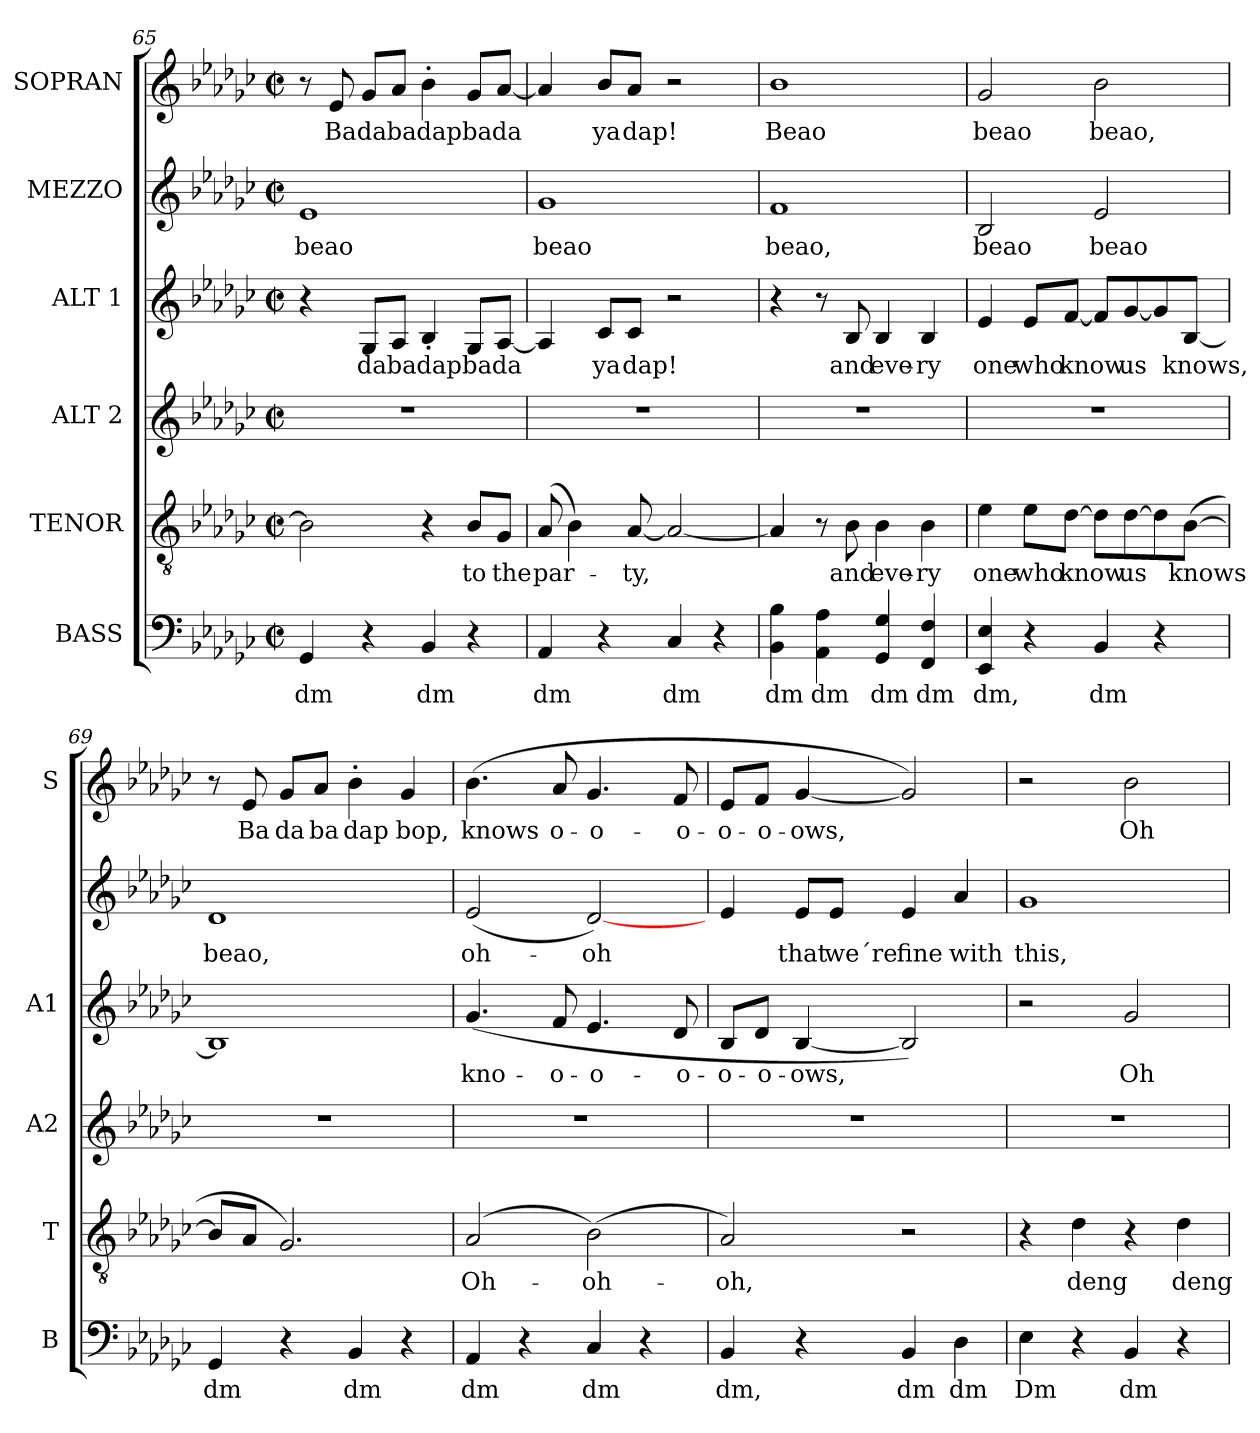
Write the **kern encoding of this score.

**kern	**text	**kern	**text	**kern	**kern	**text	**kern	**text	**kern	**text
*part6	*part6	*part5	*part5	*part4	*part3	*part3	*part2	*part2	*part1	*part1
*staff6	*staff6	*staff5	*staff5	*staff4	*staff3	*staff3	*staff2	*staff2	*staff1	*staff1
*I"BASS	*	*I"TENOR	*	*I"ALT 2	*I"ALT 1	*	*I"MEZZO	*	*I"SOPRAN	*
*I'B	*	*I'T	*	*I'A2	*I'A1	*	*	*	*I'S	*
*clefF4	*	*clefGv2	*	*clefG2	*clefG2	*	*clefG2	*	*clefG2	*
*	*	*ITrd7c12	*	*	*	*	*	*	*	*
*k[b-e-a-d-g-c-]	*	*k[b-e-a-d-g-c-]	*	*k[b-e-a-d-g-c-]	*k[b-e-a-d-g-c-]	*	*k[b-e-a-d-g-c-]	*	*k[b-e-a-d-g-c-]	*
*e-:	*	*e-:	*	*e-:	*e-:	*	*e-:	*	*e-:	*
*M2/2	*	*M2/2	*	*M2/2	*M2/2	*	*M2/2	*	*M2/2	*
*met(c|)	*	*met(c|)	*	*met(c|)	*met(c|)	*	*met(c|)	*	*met(c|)	*
=65	=65	=65	=65	=65	=65	=65	=65	=65	=65	=65
!	!LO:LY:b:color=#000000	!	!	!	!	!	!	!	!	!
!	!	!	!	!	!	!	!	!LO:LY:b:color=#000000	!	!
4GG-i/	dm	2BB-i\]	.	1r	4r	.	1e-i	beao	8r	.
!	!	!	!	!	!	!	!	!	!	!LO:LY:b:color=#000000
.	.	.	.	.	.	.	.	.	8e-i/	Ba
!	!	!	!	!	!	!LO:LY:b:color=#000000	!	!	!	!
!	!	!	!	!	!	!	!	!	!	!LO:LY:b:color=#000000
4r	.	.	.	.	8G-i/L	da	.	.	8g-i/L	da
!	!	!	!	!	!	!LO:LY:b:color=#000000	!	!	!	!
!	!	!	!	!	!	!	!	!	!	!LO:LY:b:color=#000000
.	.	.	.	.	8A-i/J	ba	.	.	8a-i/J	ba
!	!LO:LY:b:color=#000000	!	!	!	!	!	!	!	!	!
!	!	!	!	!	!	!LO:LY:b:color=#000000	!	!	!	!
!	!	!	!	!	!	!	!	!	!	!LO:LY:b:color=#000000
4BB-i/	dm	4r	.	.	4B-'i/	dap	.	.	4b-'i\	dap
!	!	!	!LO:LY:b:color=#000000	!	!	!	!	!	!	!
!	!	!	!	!	!	!LO:LY:b:color=#000000	!	!	!	!
!	!	!	!	!	!	!	!	!	!	!LO:LY:b:color=#000000
4r	.	8BB-i/L	to	.	8G-i/L	ba	.	.	8g-i/L	ba
!	!	!	!LO:LY:b:color=#000000	!	!	!	!	!	!	!
!	!	!	!	!	!	!LO:LY:b:color=#000000	!	!	!	!
!	!	!	!	!	!	!	!	!	!	!LO:LY:b:color=#000000
.	.	8GG-i/J	the	.	[<8A-i/J	da	.	.	[<8a-i/J	da
!!LO:LB:g=z
=66	=66	=66	=66	=66	=66	=66	=66	=66	=66	=66
!	!LO:LY:b:color=#000000	!	!	!	!	!	!	!	!	!
!	!	!	!LO:LY:b:color=#000000	!	!	!	!	!	!	!
!	!	!	!	!	!	!	!	!LO:LY:b:color=#000000	!	!
4AA-i/	dm	(8AA-i/	par-	1r	4A-i/]	.	1g-i	beao	4a-i/]	.
.	.	4BB-i\)	.	.	.	.	.	.	.	.
!	!	!	!	!	!	!LO:LY:b:color=#000000	!	!	!	!
!	!	!	!	!	!	!	!	!	!	!LO:LY:b:color=#000000
4r	.	.	.	.	8c-i/L	ya	.	.	8b-i/L	ya
!	!	!	!LO:LY:b:color=#000000	!	!	!	!	!	!	!
!	!	!	!	!	!	!LO:LY:b:color=#000000	!	!	!	!
!	!	!	!	!	!	!	!	!	!	!LO:LY:b:color=#000000
.	.	[<8AA-i/	-ty,	.	8c-i/J	dap!	.	.	8a-i/J	dap!
!	!LO:LY:b:color=#000000	!	!	!	!	!	!	!	!	!
4C-i/	dm	2AA-i/_<	.	.	2r	.	.	.	2r	.
4r	.	.	.	.	.	.	.	.	.	.
=67	=67	=67	=67	=67	=67	=67	=67	=67	=67	=67
!	!LO:LY:b:color=#000000	!	!	!	!	!	!	!	!	!
!	!	!	!	!	!	!	!	!LO:LY:b:color=#000000	!	!
!	!	!	!	!	!	!	!	!	!	!LO:LY:b:color=#000000
4BB-i\ 4B-i	dm	4AA-i/]	.	1r	4r	.	1fi	beao,	1b-i	Beao
!	!LO:LY:b:color=#000000	!	!	!	!	!	!	!	!	!
4AA-i\ 4A-i	dm	8r	.	.	8r	.	.	.	.	.
!	!	!	!LO:LY:b:color=#000000	!	!	!	!	!	!	!
!	!	!	!	!	!	!LO:LY:b:color=#000000	!	!	!	!
.	.	8BB-i\	and	.	8B-i/	and	.	.	.	.
!	!LO:LY:b:color=#000000	!	!	!	!	!	!	!	!	!
!	!	!	!LO:LY:b:color=#000000	!	!	!	!	!	!	!
!	!	!	!	!	!	!LO:LY:b:color=#000000	!	!	!	!
4GG-i/ 4G-i	dm	4BB-i\	eve-	.	4B-i/	eve-	.	.	.	.
!	!LO:LY:b:color=#000000	!	!	!	!	!	!	!	!	!
!	!	!	!LO:LY:b:color=#000000	!	!	!	!	!	!	!
!	!	!	!	!	!	!LO:LY:b:color=#000000	!	!	!	!
4FFi/ 4Fi	dm	4BB-i\	-ry	.	4B-i/	-ry	.	.	.	.
=68	=68	=68	=68	=68	=68	=68	=68	=68	=68	=68
!	!LO:LY:b:color=#000000	!	!	!	!	!	!	!	!	!
!	!	!	!LO:LY:b:color=#000000	!	!	!	!	!	!	!
!	!	!	!	!	!	!LO:LY:b:color=#000000	!	!	!	!
!	!	!	!	!	!	!	!	!LO:LY:b:color=#000000	!	!
!	!	!	!	!	!	!	!	!	!	!LO:LY:b:color=#000000
4EE-i/ 4E-i	dm,	4E-i\	one	1r	4e-i/	one	2B-i/	beao	2g-i/	beao
!	!	!	!LO:LY:b:color=#000000	!	!	!	!	!	!	!
!	!	!	!	!	!	!LO:LY:b:color=#000000	!	!	!	!
4r	.	8E-i\L	who	.	8e-i/L	who	.	.	.	.
!	!	!	!LO:LY:b:color=#000000	!	!	!	!	!	!	!
!	!	!	!	!	!	!LO:LY:b:color=#000000	!	!	!	!
.	.	[>8D-i\J	know	.	[<8fi/J	know	.	.	.	.
!	!LO:LY:b:color=#000000	!	!	!	!	!	!	!	!	!
!	!	!	!	!	!	!	!	!LO:LY:b:color=#000000	!	!
!	!	!	!	!	!	!	!	!	!	!LO:LY:b:color=#000000
4BB-i/	dm	8D-i\L]	.	.	8fi/L]	.	2e-i/	beao	2b-i\	beao,
!	!	!	!LO:LY:b:color=#000000	!	!	!	!	!	!	!
!	!	!	!	!	!	!LO:LY:b:color=#000000	!	!	!	!
.	.	[>8D-i\	us	.	[<8g-i/	us	.	.	.	.
4r	.	8D-i\]	.	.	8g-i/]	.	.	.	.	.
!	!	!	!LO:LY:b:color=#000000	!	!	!	!	!	!	!
!	!	!	!	!	!	!LO:LY:b:color=#000000	!	!	!	!
.	.	([>8BB-i\J	knows	.	[<8B-i/J	knows,	.	.	.	.
=69	=69	=69	=69	=69	=69	=69	=69	=69	=69	=69
!	!LO:LY:b:color=#000000	!	!	!	!	!	!	!	!	!
!	!	!	!	!	!	!	!	!LO:LY:b:color=#000000	!	!
4GG-i/	dm	8BB-i/L]	.	1r	1B-i]	.	1d-i	beao,	8r	.
!	!	!	!	!	!	!	!	!	!	!LO:LY:b:color=#000000
.	.	8AA-i/J	.	.	.	.	.	.	8e-i/	Ba
!	!	!	!	!	!	!	!	!	!	!LO:LY:b:color=#000000
4r	.	2.GG-i/)	.	.	.	.	.	.	8g-i/L	da
!	!	!	!	!	!	!	!	!	!	!LO:LY:b:color=#000000
.	.	.	.	.	.	.	.	.	8a-i/J	ba
!	!LO:LY:b:color=#000000	!	!	!	!	!	!	!	!	!
!	!	!	!	!	!	!	!	!	!	!LO:LY:b:color=#000000
4BB-i/	dm	.	.	.	.	.	.	.	4b-'i\	dap
!	!	!	!	!	!	!	!	!	!	!LO:LY:b:color=#000000
4r	.	.	.	.	.	.	.	.	4g-i/	bop,
=70	=70	=70	=70	=70	=70	=70	=70	=70	=70	=70
!	!LO:LY:b:color=#000000	!	!	!	!	!	!	!	!	!
!	!	!	!LO:LY:b:color=#000000	!	!	!	!	!	!	!
!	!	!	!	!	!	!LO:LY:b:color=#000000	!	!	!	!
!	!	!	!	!	!	!	!	!LO:LY:b:color=#000000	!	!
!	!	!	!	!	!	!	!	!	!	!LO:LY:b:color=#000000
4AA-i/	dm	(2AA-i/	Oh-	1r	(4.g-i/	kno-	(2e-i/	oh-	(4.b-i\	knows
4r	.	.	.	.	.	.	.	.	.	.
!	!	!	!	!	!	!LO:LY:b:color=#000000	!	!	!	!
!	!	!	!	!	!	!	!	!	!	!LO:LY:b:color=#000000
.	.	.	.	.	8fi/	-o-	.	.	8a-i/	o-
!	!LO:LY:b:color=#000000	!	!	!	!	!	!	!	!	!
!	!	!	!LO:LY:b:color=#000000	!	!	!	!	!	!	!
!	!	!	!	!	!	!LO:LY:b:color=#000000	!	!	!	!
!	!	!	!	!	!	!	!	!LO:LY:b:color=#000000	!	!
!	!	!	!	!	!	!	!	!	!	!LO:LY:b:color=#000000
4C-i/	dm	(2BB-i\)	-oh-	.	4.e-i/	-o-	[<2d-i/)	-oh	4.g-i/	-o-
4r	.	.	.	.	.	.	.	.	.	.
!	!	!	!	!	!	!LO:LY:b:color=#000000	!	!	!	!
!	!	!	!	!	!	!	!	!	!	!LO:LY:b:color=#000000
.	.	.	.	.	8d-i/	-o-	.	.	8fi/	-o-
!!LO:LB:g=z
=71	=71	=71	=71	=71	=71	=71	=71	=71	=71	=71
!	!LO:LY:b:color=#000000	!	!	!	!	!	!	!	!	!
!	!	!	!LO:LY:b:color=#000000	!	!	!	!	!	!	!
!	!	!	!	!	!	!LO:LY:b:color=#000000	!	!	!	!
!	!	!	!	!	!	!	!	!	!	!LO:LY:b:color=#000000
4BB-i/	dm,	2AA-i/)	-oh,	1r	8B-i/L	-o-	4e-i/	.	8e-i/L	-o-
!	!	!	!	!	!	!LO:LY:b:color=#000000	!	!	!	!
!	!	!	!	!	!	!	!	!	!	!LO:LY:b:color=#000000
.	.	.	.	.	8d-i/J	-o-	.	.	8fi/J	-o-
!	!	!	!	!	!	!LO:LY:b:color=#000000	!	!	!	!
!	!	!	!	!	!	!	!	!LO:LY:b:color=#000000	!	!
!	!	!	!	!	!	!	!	!	!	!LO:LY:b:color=#000000
4r	.	.	.	.	[<4B-i/	-ows,	8e-i/L	that	[<4g-i/	-ows,
!	!	!	!	!	!	!	!	!LO:LY:b:color=#000000	!	!
.	.	.	.	.	.	.	8e-i/J	we´re	.	.
!	!LO:LY:b:color=#000000	!	!	!	!	!	!	!	!	!
!	!	!	!	!	!	!	!	!LO:LY:b:color=#000000	!	!
4BB-i/	dm	2r	.	.	2B-i/])	.	4e-i/	fine	2g-i/])	.
!	!LO:LY:b:color=#000000	!	!	!	!	!	!	!	!	!
!	!	!	!	!	!	!	!	!LO:LY:b:color=#000000	!	!
4D-i\	dm	.	.	.	.	.	4a-i/	with	.	.
=72	=72	=72	=72	=72	=72	=72	=72	=72	=72	=72
!	!LO:LY:b:color=#000000	!	!	!	!	!	!	!	!	!
!	!	!	!	!	!	!	!	!LO:LY:b:color=#000000	!	!
4E-i\	Dm	4r	.	1r	2r	.	1g-i	this,	2r	.
!	!	!	!LO:LY:b:color=#000000	!	!	!	!	!	!	!
4r	.	4D-i\	deng	.	.	.	.	.	.	.
!	!LO:LY:b:color=#000000	!	!	!	!	!	!	!	!	!
!	!	!	!	!	!	!LO:LY:b:color=#000000	!	!	!	!
!	!	!	!	!	!	!	!	!	!	!LO:LY:b:color=#000000
4BB-i/	dm	4r	.	.	2g-i/	Oh-	.	.	2b-i\	Oh-
!	!	!	!LO:LY:b:color=#000000	!	!	!	!	!	!	!
4r	.	4D-i\	deng	.	.	.	.	.	.	.
=	=	=	=	=	=	=	=	=	=	=
*-	*-	*-	*-	*-	*-	*-	*-	*-	*-	*-
